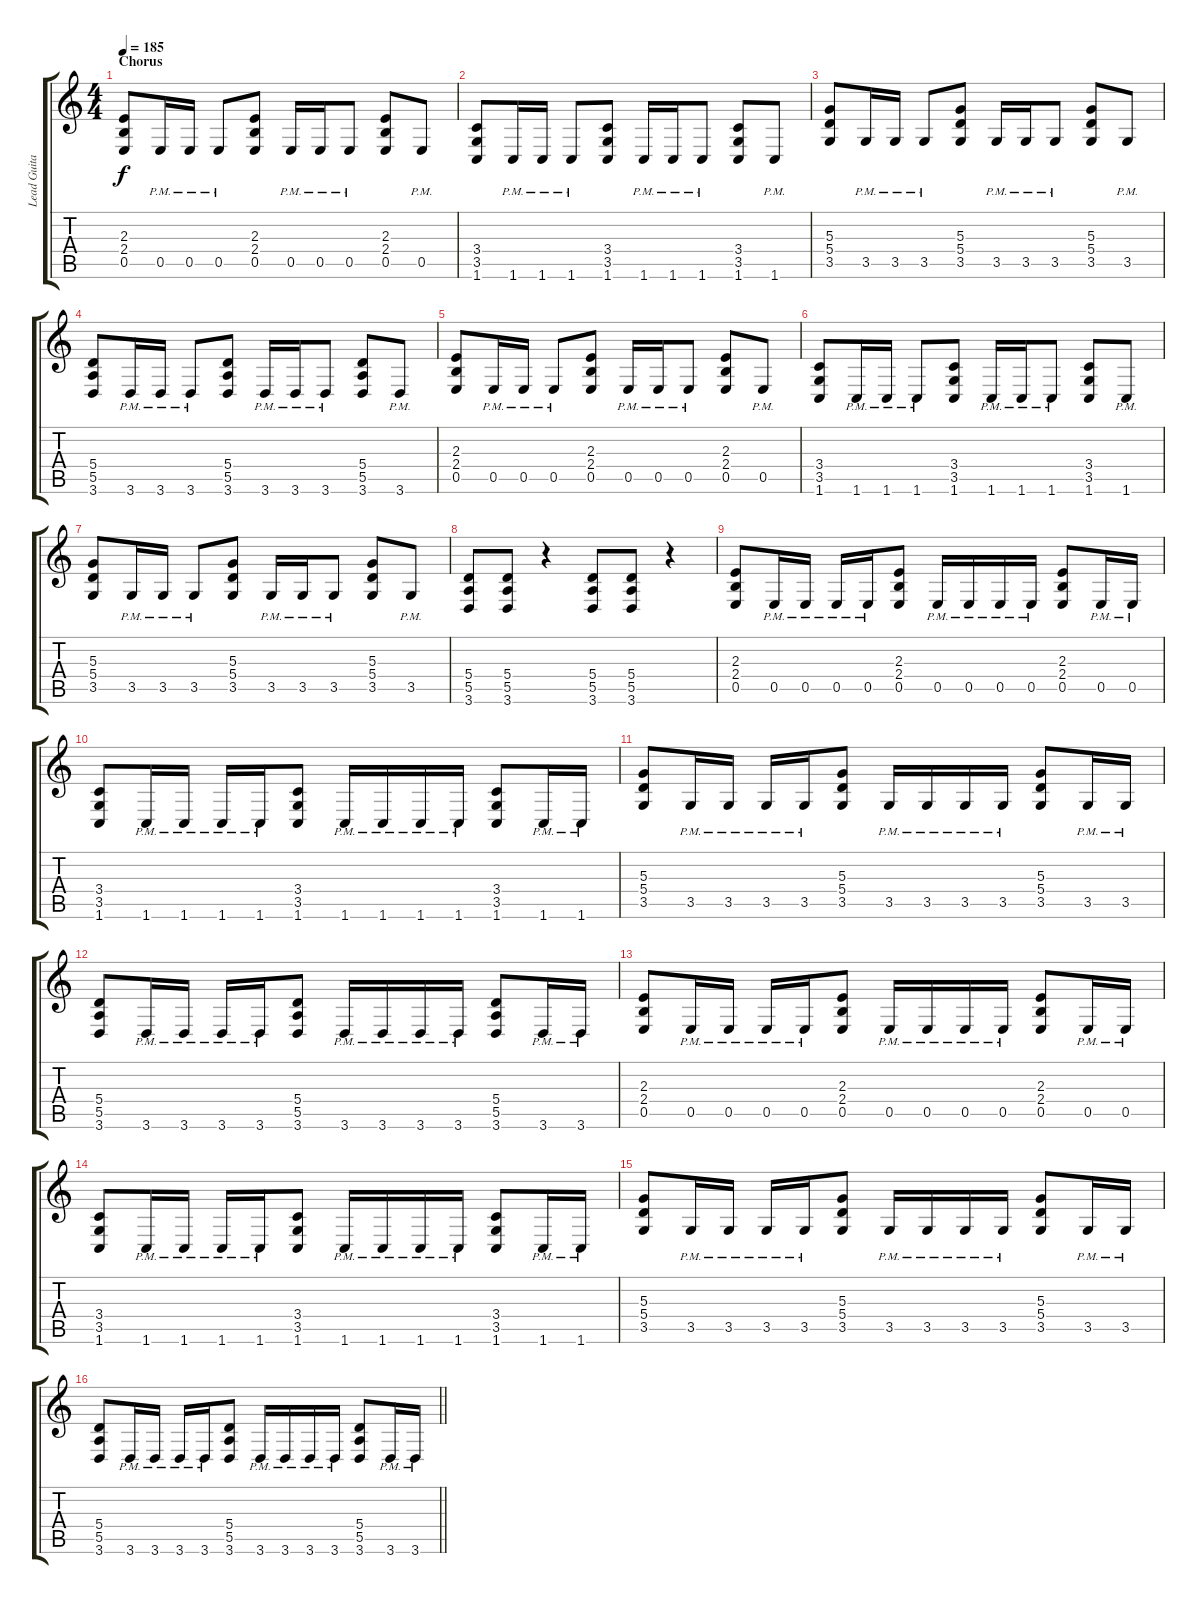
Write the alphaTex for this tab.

\track ("Lead Guitar" "Lead Guita") {instrument overdrivenguitar}
\staff {score tabs}
\tuning (B3 Gb3 D3 A2 E2 B1) {hide}
\ts (4 4)
\section ("" "Chorus")
\tempo 185
\clef g2
\ks c
(2.3 2.4 0.5).8{dy f} 0.5{pm}.16 0.5{pm}.16 0.5{pm}.8 (2.3 2.4 0.5).8 0.5{pm}.16 0.5{pm}.16 0.5{pm}.8 (2.3 2.4 0.5).8 0.5{pm}.8 |
(3.4 3.5 1.6).8 1.6{pm}.16 1.6{pm}.16 1.6{pm}.8 (3.4 3.5 1.6).8 1.6{pm}.16 1.6{pm}.16 1.6{pm}.8 (3.4 3.5 1.6).8 1.6{pm}.8 |
(5.3 5.4 3.5).8 3.5{pm}.16 3.5{pm}.16 3.5{pm}.8 (5.3 5.4 3.5).8 3.5{pm}.16 3.5{pm}.16 3.5{pm}.8 (5.3 5.4 3.5).8 3.5{pm}.8 |
(5.4 5.5 3.6).8 3.6{pm}.16 3.6{pm}.16 3.6{pm}.8 (5.4 5.5 3.6).8 3.6{pm}.16 3.6{pm}.16 3.6{pm}.8 (5.4 5.5 3.6).8 3.6{pm}.8 |
(2.3 2.4 0.5).8 0.5{pm}.16 0.5{pm}.16 0.5{pm}.8 (2.3 2.4 0.5).8 0.5{pm}.16 0.5{pm}.16 0.5{pm}.8 (2.3 2.4 0.5).8 0.5{pm}.8 |
(3.4 3.5 1.6).8 1.6{pm}.16 1.6{pm}.16 1.6{pm}.8 (3.4 3.5 1.6).8 1.6{pm}.16 1.6{pm}.16 1.6{pm}.8 (3.4 3.5 1.6).8 1.6{pm}.8 |
(5.3 5.4 3.5).8 3.5{pm}.16 3.5{pm}.16 3.5{pm}.8 (5.3 5.4 3.5).8 3.5{pm}.16 3.5{pm}.16 3.5{pm}.8 (5.3 5.4 3.5).8 3.5{pm}.8 |
(5.4 5.5 3.6).8 (5.4 5.5 3.6).8 r.4 (5.4 5.5 3.6).8 (5.4 5.5 3.6).8 r.4 |
(2.3 2.4 0.5).8 0.5{pm}.16 0.5{pm}.16 0.5{pm}.16 0.5{pm}.16 (2.3 2.4 0.5).8 0.5{pm}.16 0.5{pm}.16 0.5{pm}.16 0.5{pm}.16 (2.3 2.4 0.5).8 0.5{pm}.16 0.5{pm}.16 |
(3.4 3.5 1.6).8 1.6{pm}.16 1.6{pm}.16 1.6{pm}.16 1.6{pm}.16 (3.4 3.5 1.6).8 1.6{pm}.16 1.6{pm}.16 1.6{pm}.16 1.6{pm}.16 (3.4 3.5 1.6).8 1.6{pm}.16 1.6{pm}.16 |
(5.3 5.4 3.5).8 3.5{pm}.16 3.5{pm}.16 3.5{pm}.16 3.5{pm}.16 (5.3 5.4 3.5).8 3.5{pm}.16 3.5{pm}.16 3.5{pm}.16 3.5{pm}.16 (5.3 5.4 3.5).8 3.5{pm}.16 3.5{pm}.16 |
(5.4 5.5 3.6).8 3.6{pm}.16 3.6{pm}.16 3.6{pm}.16 3.6{pm}.16 (5.4 5.5 3.6).8 3.6{pm}.16 3.6{pm}.16 3.6{pm}.16 3.6{pm}.16 (5.4 5.5 3.6).8 3.6{pm}.16 3.6{pm}.16 |
(2.3 2.4 0.5).8 0.5{pm}.16 0.5{pm}.16 0.5{pm}.16 0.5{pm}.16 (2.3 2.4 0.5).8 0.5{pm}.16 0.5{pm}.16 0.5{pm}.16 0.5{pm}.16 (2.3 2.4 0.5).8 0.5{pm}.16 0.5{pm}.16 |
(3.4 3.5 1.6).8 1.6{pm}.16 1.6{pm}.16 1.6{pm}.16 1.6{pm}.16 (3.4 3.5 1.6).8 1.6{pm}.16 1.6{pm}.16 1.6{pm}.16 1.6{pm}.16 (3.4 3.5 1.6).8 1.6{pm}.16 1.6{pm}.16 |
(5.3 5.4 3.5).8 3.5{pm}.16 3.5{pm}.16 3.5{pm}.16 3.5{pm}.16 (5.3 5.4 3.5).8 3.5{pm}.16 3.5{pm}.16 3.5{pm}.16 3.5{pm}.16 (5.3 5.4 3.5).8 3.5{pm}.16 3.5{pm}.16 |
\barLineRight lightlight
(5.4 5.5 3.6).8 3.6{pm}.16 3.6{pm}.16 3.6{pm}.16 3.6{pm}.16 (5.4 5.5 3.6).8 3.6{pm}.16 3.6{pm}.16 3.6{pm}.16 3.6{pm}.16 (5.4 5.5 3.6).8 3.6{pm}.16 3.6{pm}.16
